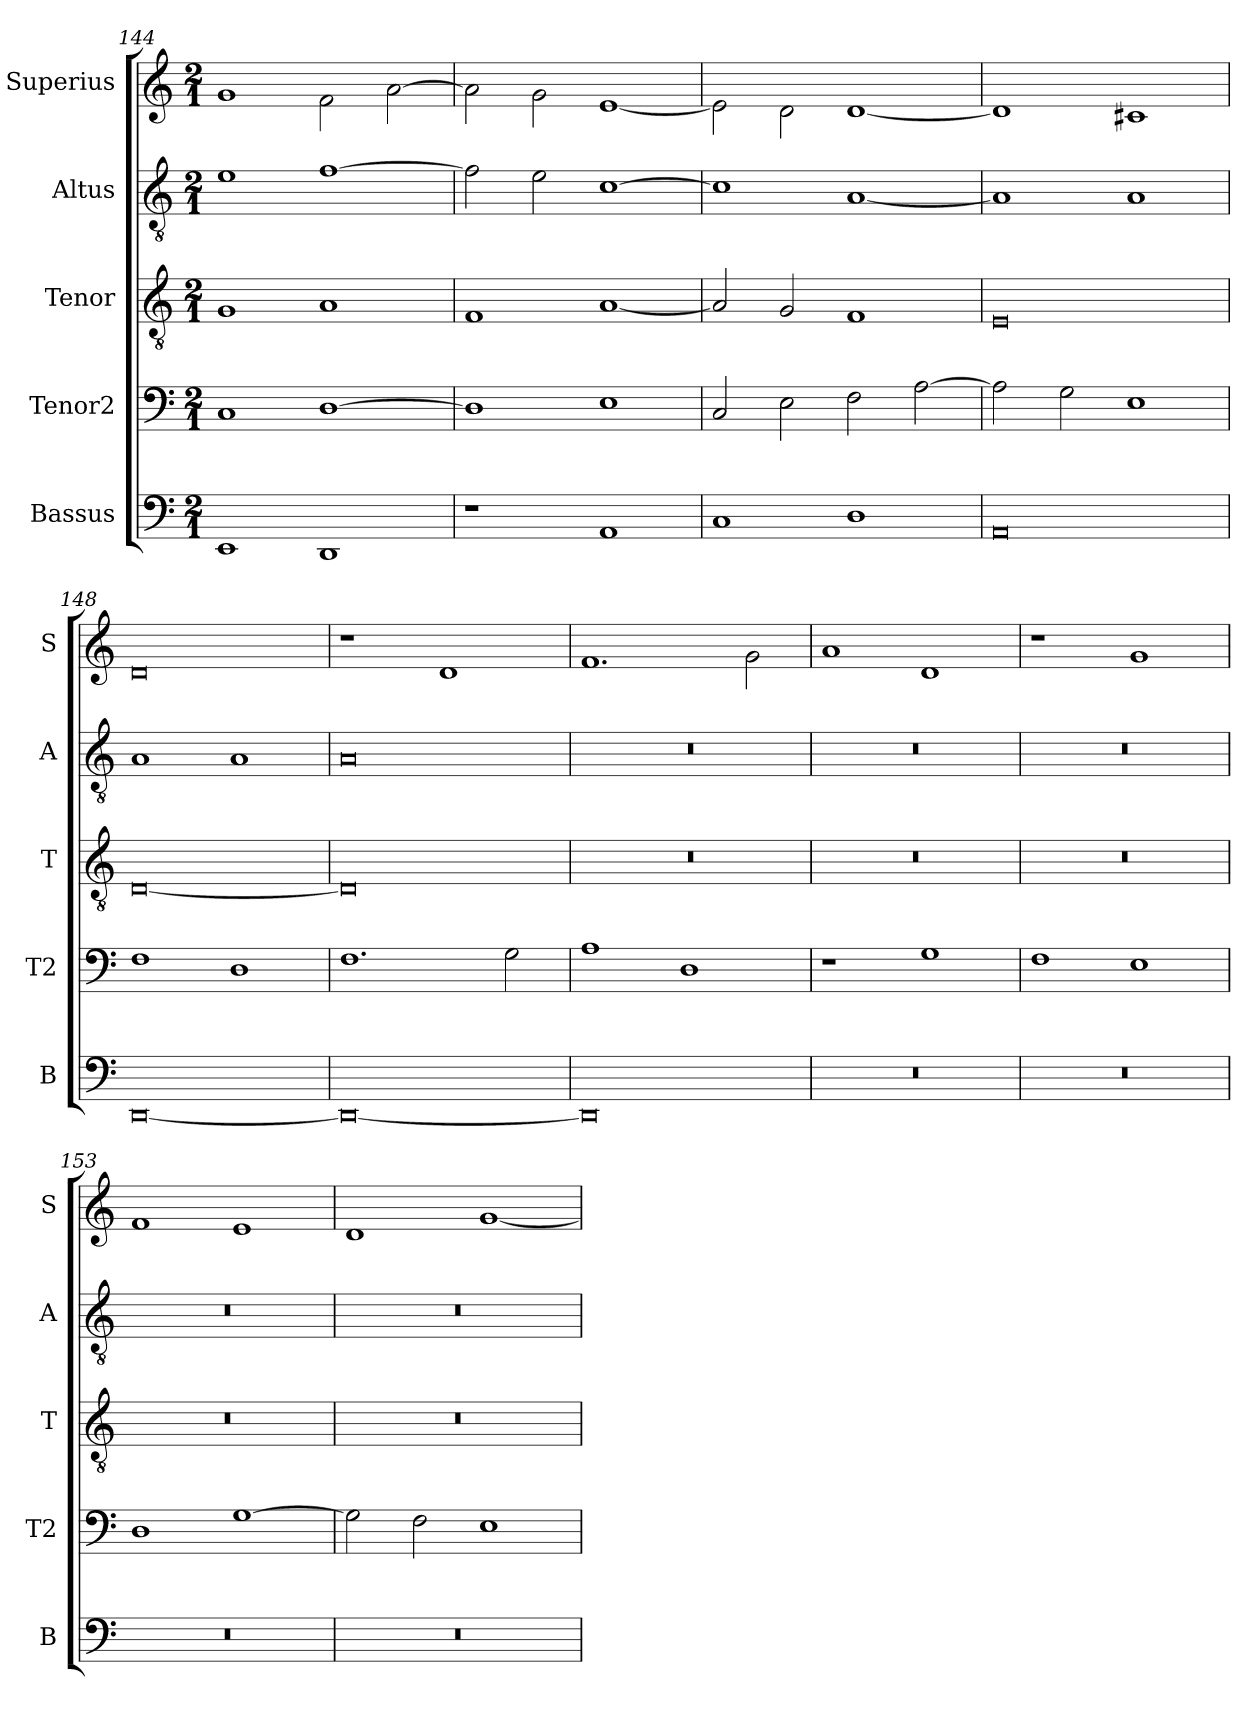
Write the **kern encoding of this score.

**kern	**kern	**kern	**kern	**kern
*part5	*part4	*part3	*part2	*part1
*staff5	*staff4	*staff3	*staff2	*staff1
*I"Bassus	*I"Tenor2	*I"Tenor	*I"Altus	*I"Superius
*I'B	*I'T2	*I'T	*I'A	*I'S
*clefF4	*clefF4	*clefGv2	*clefGv2	*clefG2
*k[]	*k[]	*k[]	*k[]	*k[]
*M2/1	*M2/1	*M2/1	*M2/1	*M2/1
=144	=144	=144	=144	=144
1EE	1C	1G	1e	1g
1DD	[1D	1A	[1f	2f\
.	.	.	.	[2a\
=145	=145	=145	=145	=145
1r	1D]	1F	2f\]	2a\]
.	.	.	2e\	2g\
1AA	1E	[1A	[1c	[1e
=146	=146	=146	=146	=146
1C	2C/	2A/]	1c]	2e\]
.	2E\	2G/	.	2d\
1D	2F\	1F	[1A	[1d
.	[2A\	.	.	.
=147	=147	=147	=147	=147
0AA	2A\]	0E	1A]	1d]
.	2G\	.	.	.
.	1E	.	1A	1c#X
=148	=148	=148	=148	=148
[0DD	1F	[0D	1A	0d
.	1D	.	1A	.
=149	=149	=149	=149	=149
0DD_	1.F	0D]	0A	1r
.	.	.	.	1d
.	2G\	.	.	.
=150	=150	=150	=150	=150
0DD]	1A	0r	0r	1.f
.	1D	.	.	.
.	.	.	.	2g\
=151	=151	=151	=151	=151
0r	1r	0r	0r	1a
.	1G	.	.	1d
=152	=152	=152	=152	=152
0r	1F	0r	0r	1r
.	1E	.	.	1g
=153	=153	=153	=153	=153
0r	1D	0r	0r	1f
.	[1G	.	.	1e
=154	=154	=154	=154	=154
0r	2G\]	0r	0r	1d
.	2F\	.	.	.
.	1E	.	.	[1g
=	=	=	=	=
*-	*-	*-	*-	*-
